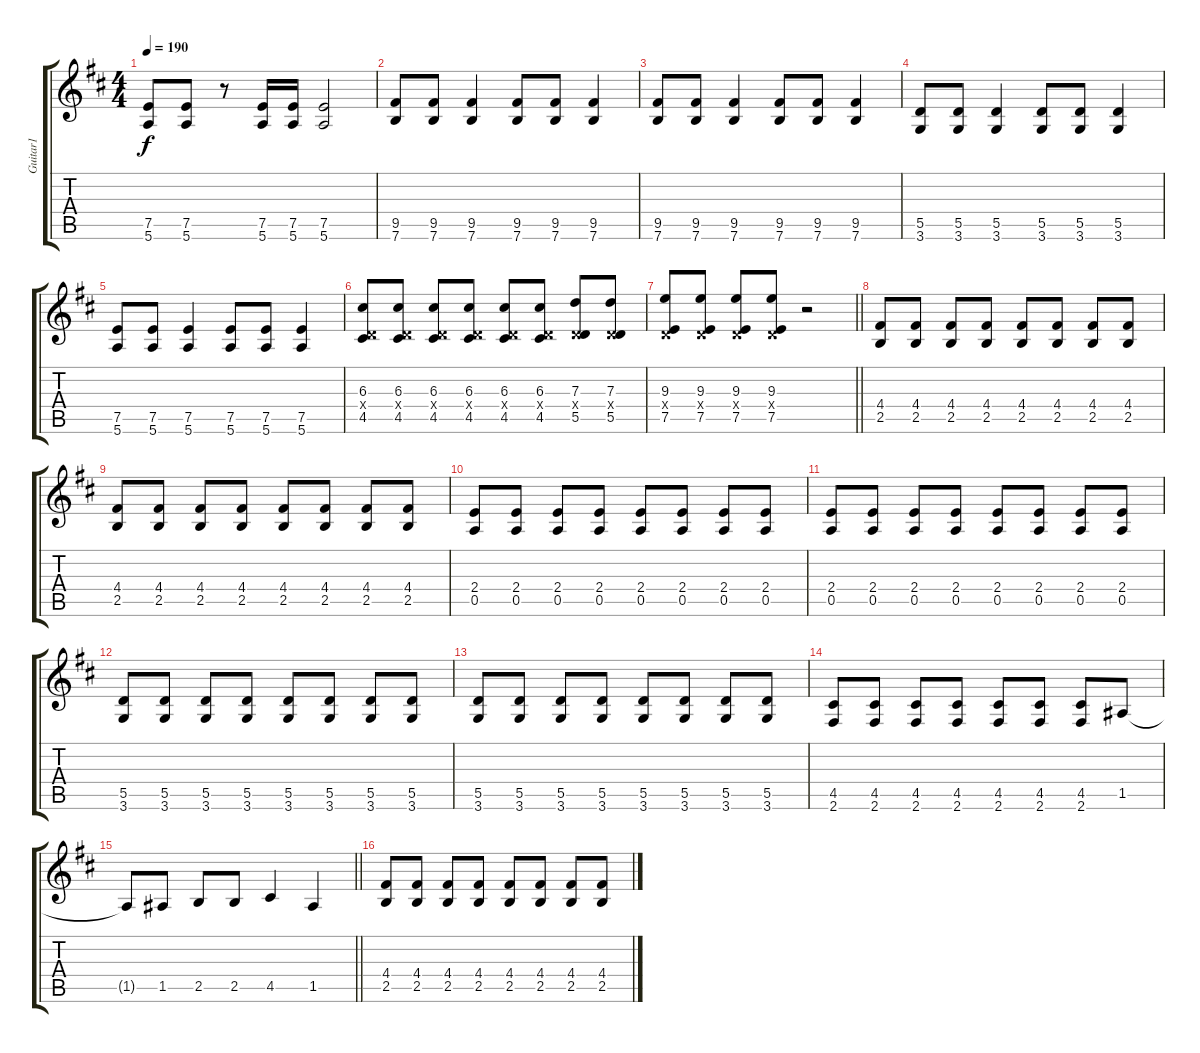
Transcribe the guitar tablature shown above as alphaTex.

\track ("Guitar1" "Guitar1") {instrument overdrivenguitar}
\staff {score tabs}
\tuning (E4 B3 G3 D3 A2 E2) {hide}
\ts (4 4)
\tempo 190
\clef g2
\ks d
(7.5 5.6).8{dy f} (7.5 5.6).8 r.8 (7.5 5.6).16 (7.5 5.6).16 (7.5 5.6).2 |
(9.5 7.6).8 (9.5 7.6).8 (9.5 7.6).4 (9.5 7.6).8 (9.5 7.6).8 (9.5 7.6).4 |
(9.5 7.6).8 (9.5 7.6).8 (9.5 7.6).4 (9.5 7.6).8 (9.5 7.6).8 (9.5 7.6).4 |
(5.5 3.6).8 (5.5 3.6).8 (5.5 3.6).4 (5.5 3.6).8 (5.5 3.6).8 (5.5 3.6).4 |
(7.5 5.6).8 (7.5 5.6).8 (7.5 5.6).4 (7.5 5.6).8 (7.5 5.6).8 (7.5 5.6).4 |
(6.3 0.4{x} 4.5).8 (6.3 0.4{x} 4.5).8 (6.3 0.4{x} 4.5).8 (6.3 0.4{x} 4.5).8 (6.3 0.4{x} 4.5).8 (6.3 0.4{x} 4.5).8 (7.3 0.4{x} 5.5).8 (7.3 0.4{x} 5.5).8 |
\barLineRight lightlight
(9.3 0.4{x} 7.5).8 (9.3 0.4{x} 7.5).8 (9.3 0.4{x} 7.5).8 (9.3 0.4{x} 7.5).8 r.2 |
(4.4 2.5).8 (4.4 2.5).8 (4.4 2.5).8 (4.4 2.5).8 (4.4 2.5).8 (4.4 2.5).8 (4.4 2.5).8 (4.4 2.5).8 |
(4.4 2.5).8 (4.4 2.5).8 (4.4 2.5).8 (4.4 2.5).8 (4.4 2.5).8 (4.4 2.5).8 (4.4 2.5).8 (4.4 2.5).8 |
(2.4 0.5).8 (2.4 0.5).8 (2.4 0.5).8 (2.4 0.5).8 (2.4 0.5).8 (2.4 0.5).8 (2.4 0.5).8 (2.4 0.5).8 |
(2.4 0.5).8 (2.4 0.5).8 (2.4 0.5).8 (2.4 0.5).8 (2.4 0.5).8 (2.4 0.5).8 (2.4 0.5).8 (2.4 0.5).8 |
(5.5 3.6).8 (5.5 3.6).8 (5.5 3.6).8 (5.5 3.6).8 (5.5 3.6).8 (5.5 3.6).8 (5.5 3.6).8 (5.5 3.6).8 |
(5.5 3.6).8 (5.5 3.6).8 (5.5 3.6).8 (5.5 3.6).8 (5.5 3.6).8 (5.5 3.6).8 (5.5 3.6).8 (5.5 3.6).8 |
(4.5 2.6).8 (4.5 2.6).8 (4.5 2.6).8 (4.5 2.6).8 (4.5 2.6).8 (4.5 2.6).8 (4.5 2.6).8 1.5.8 |
\barLineRight lightlight
1.5{t}.8 1.5.8 2.5.8 2.5.8 4.5.4 1.5.4 |
(4.4 2.5).8 (4.4 2.5).8 (4.4 2.5).8 (4.4 2.5).8 (4.4 2.5).8 (4.4 2.5).8 (4.4 2.5).8 (4.4 2.5).8
